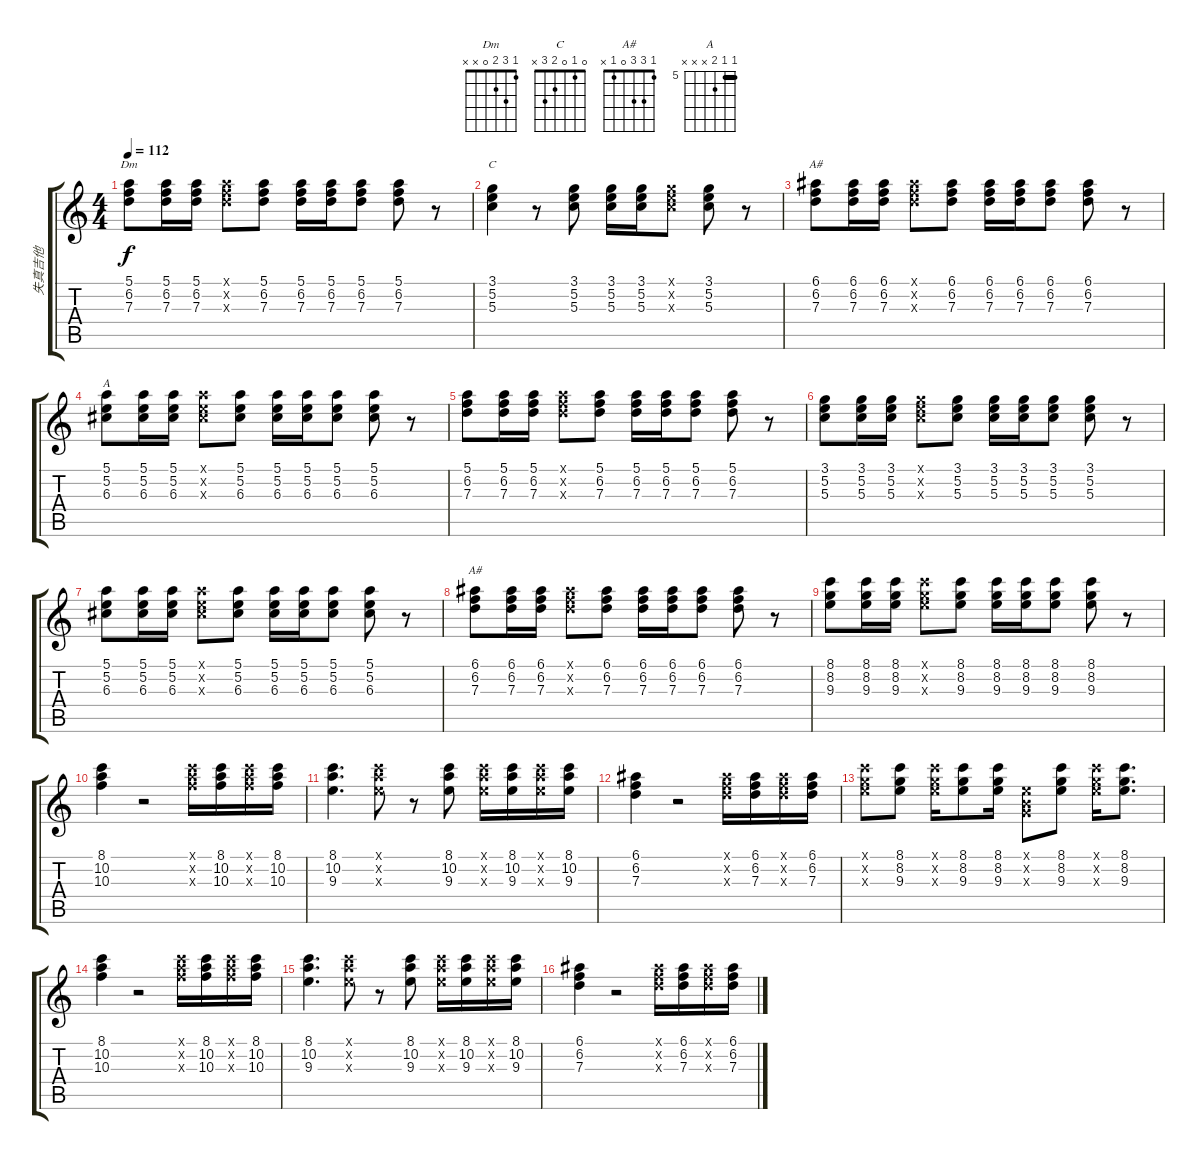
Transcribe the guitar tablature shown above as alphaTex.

\track ("失真吉他" "失真吉他") {instrument electricguitarclean}
\staff {score tabs}
\tuning (E4 B3 G3 D3 A2 E2) {hide}
\chord ("Dm" 1 3 2 0 x x)
\chord ("C" 0 1 0 2 3 x)
\chord ("A#" 6 6 7 8 8 6) {firstfret 6 barre 6}
\chord ("A" 5 5 6 x x x) {firstfret 5 barre 5}
\chord ("A#" 1 3 3 0 1 x)
\ts (4 4)
\tempo 112
\clef g2
\ks c
(5.1 6.2 7.3).8{ch "Dm" dy f} (5.1 6.2 7.3).16 (5.1 6.2 7.3).16 (5.1{x} 6.2{x} 7.3{x}).8 (5.1 6.2 7.3).8 (5.1 6.2 7.3).16 (5.1 6.2 7.3).16 (5.1 6.2 7.3).8 (5.1 6.2 7.3).8 r.8 |
(3.1 5.2 5.3).4{ch "C"} r.8 (3.1 5.2 5.3).8 (3.1 5.2 5.3).16 (3.1 5.2 5.3).16 (3.1{x} 5.2{x} 5.3{x}).8 (3.1 5.2 5.3).8 r.8 |
(6.1 6.2 7.3).8{ch "A#"} (6.1 6.2 7.3).16 (6.1 6.2 7.3).16 (6.1{x} 6.2{x} 7.3{x}).8 (6.1 6.2 7.3).8 (6.1 6.2 7.3).16 (6.1 6.2 7.3).16 (6.1 6.2 7.3).8 (6.1 6.2 7.3).8 r.8 |
(5.1 5.2 6.3).8{ch "A"} (5.1 5.2 6.3).16 (5.1 5.2 6.3).16 (5.1{x} 5.2{x} 6.3{x}).8 (5.1 5.2 6.3).8 (5.1 5.2 6.3).16 (5.1 5.2 6.3).16 (5.1 5.2 6.3).8 (5.1 5.2 6.3).8 r.8 |
(5.1 6.2 7.3).8 (5.1 6.2 7.3).16 (5.1 6.2 7.3).16 (5.1{x} 6.2{x} 7.3{x}).8 (5.1 6.2 7.3).8 (5.1 6.2 7.3).16 (5.1 6.2 7.3).16 (5.1 6.2 7.3).8 (5.1 6.2 7.3).8 r.8 |
(3.1 5.2 5.3).8 (3.1 5.2 5.3).16 (3.1 5.2 5.3).16 (3.1{x} 5.2{x} 5.3{x}).8 (3.1 5.2 5.3).8 (3.1 5.2 5.3).16 (3.1 5.2 5.3).16 (3.1 5.2 5.3).8 (3.1 5.2 5.3).8 r.8 |
(5.1 5.2 6.3).8 (5.1 5.2 6.3).16 (5.1 5.2 6.3).16 (5.1{x} 5.2{x} 6.3{x}).8 (5.1 5.2 6.3).8 (5.1 5.2 6.3).16 (5.1 5.2 6.3).16 (5.1 5.2 6.3).8 (5.1 5.2 6.3).8 r.8 |
(6.1 6.2 7.3).8{ch "A#"} (6.1 6.2 7.3).16 (6.1 6.2 7.3).16 (6.1{x} 6.2{x} 7.3{x}).8 (6.1 6.2 7.3).8 (6.1 6.2 7.3).16 (6.1 6.2 7.3).16 (6.1 6.2 7.3).8 (6.1 6.2 7.3).8 r.8 |
(8.1 8.2 9.3).8 (8.1 8.2 9.3).16 (8.1 8.2 9.3).16 (8.1{x} 8.2{x} 9.3{x}).8 (8.1 8.2 9.3).8 (8.1 8.2 9.3).16 (8.1 8.2 9.3).16 (8.1 8.2 9.3).8 (8.1 8.2 9.3).8 r.8 |
(8.1 10.2 10.3).4 r.2 (8.1{x} 10.2{x} 10.3{x}).16 (8.1 10.2 10.3).16 (8.1{x} 10.2{x} 10.3{x}).16 (8.1 10.2 10.3).16 |
(8.1 10.2 9.3).4{d} (8.1{x} 10.2{x} 9.3{x}).8 r.8 (8.1 10.2 9.3).8 (8.1{x} 10.2{x} 9.3{x}).16 (8.1 10.2 9.3).16 (8.1{x} 10.2{x} 9.3{x}).16 (8.1 10.2 9.3).16 |
(6.1 6.2 7.3).4 r.2 (6.1{x} 6.2{x} 7.3{x}).16 (6.1 6.2 7.3).16 (6.1{x} 6.2{x} 7.3{x}).16 (6.1 6.2 7.3).16 |
(8.1{x} 8.2{x} 9.3{x}).8 (8.1 8.2 9.3).8 (8.1{x} 8.2{x} 9.3{x}).16 (8.1 8.2 9.3).8 (8.1 8.2 9.3).16 (0.1{x} 0.2{x} 0.3{x}).8 (8.1 8.2 9.3).8 (8.1{x} 8.2{x} 9.3{x}).16 (8.1 8.2 9.3).8{d} |
(8.1 10.2 10.3).4 r.2 (8.1{x} 10.2{x} 10.3{x}).16 (8.1 10.2 10.3).16 (8.1{x} 10.2{x} 10.3{x}).16 (8.1 10.2 10.3).16 |
(8.1 10.2 9.3).4{d} (8.1{x} 10.2{x} 9.3{x}).8 r.8 (8.1 10.2 9.3).8 (8.1{x} 10.2{x} 9.3{x}).16 (8.1 10.2 9.3).16 (8.1{x} 10.2{x} 9.3{x}).16 (8.1 10.2 9.3).16 |
(6.1 6.2 7.3).4 r.2 (6.1{x} 6.2{x} 7.3{x}).16 (6.1 6.2 7.3).16 (6.1{x} 6.2{x} 7.3{x}).16 (6.1 6.2 7.3).16
